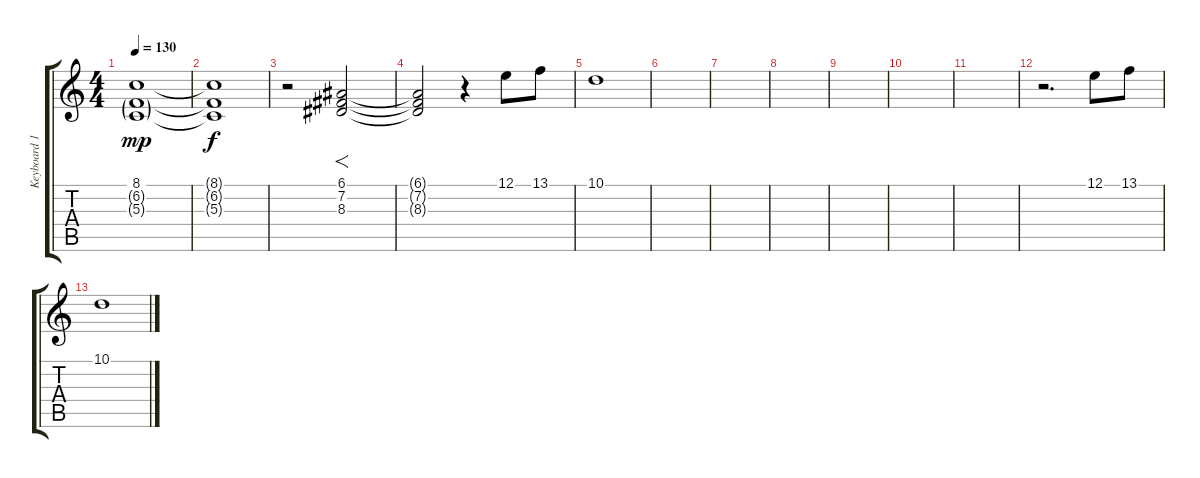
\track ("Keyboard 1" "Keyboard 1") {instrument synthstrings2}
\staff {score tabs}
\tuning (E4 B3 G3 D3 A2 E2) {hide}
\ts (4 4)
\tempo 130
\clef g2
\ks c
(8.1 6.2{g} 5.3{g}).1{dy mp} |
(8.1{t} 6.2{t} 5.3{t}).1{dy f} |
r.2 (6.1 7.2 8.3).2{f} |
(6.1{t} 7.2{t} 8.3{t}).2 r.4 12.1.8 13.1.8 |
10.1.1 |
|
|
|
|
|
|
r.2{d} 12.1.8 13.1.8 |
10.1.1
